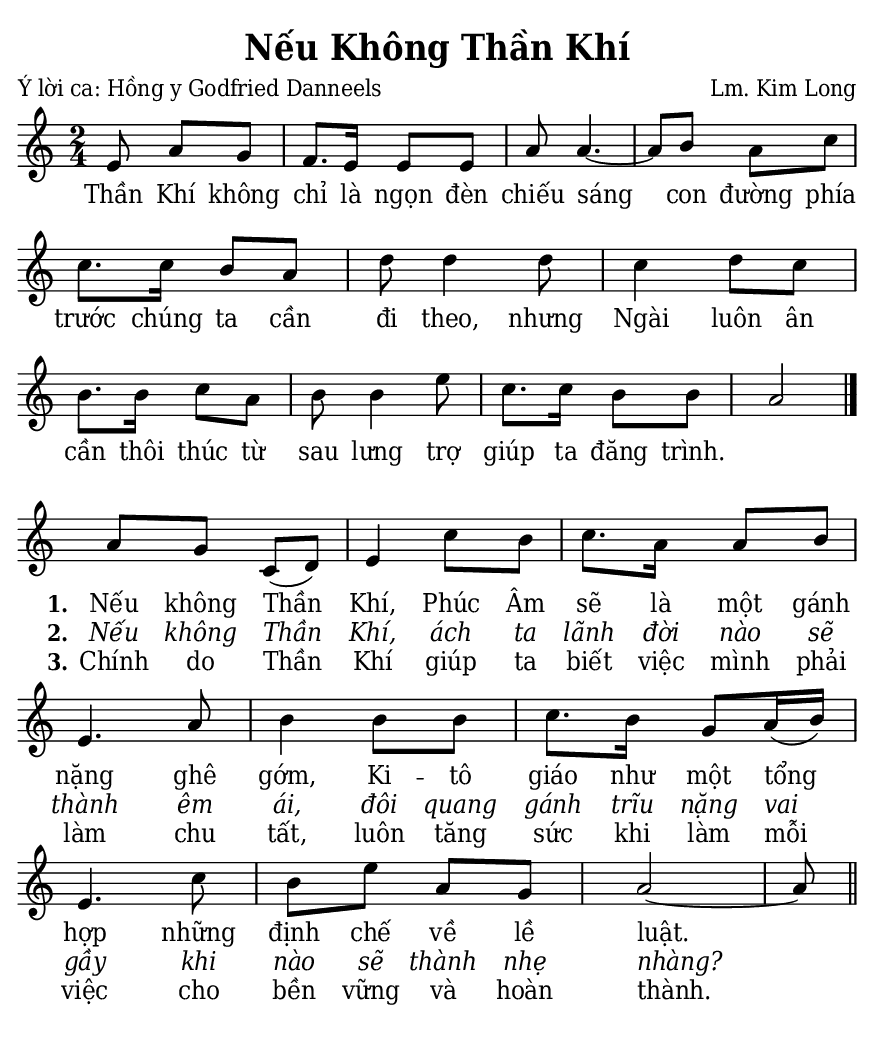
% Cài đặt chung
\version "2.24.3"
\include "english.ly"

\header {
  title = "Nếu Không Thần Khí"
  poet = "Ý lời ca: Hồng y Godfried Danneels"
  composer = "Lm. Kim Long"
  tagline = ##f
}

% Nhạc
nhacPhanMot = \relative c' {
  \key c \major
  \time 2/4
  \partial 4. e8 a g |
  f8. e16 e8 e |
  a8 a4. ~ |
  a8 b a c |
  c8. c16 b8 a |
  d d4 d8 |
  c4 d8 c |
  b8. b16 c8 a |
  b b4 e8 |
  c8. c16 b8 b |
  a2 \bar "|."
}

nhacPhanHai = \relative c'' {
  \key c \major
  \time 2/4
  a8 g c, (d) |
  e4 c'8 b |
  c8. a16 a8 b |
  e,4. a8 |
  b4 b8 b |
  c8. b16 g8 a16 (b) |
  e,4. c'8 |
  b e a, g |
  a2 ~ |
  a8 \bar "||"
}

% Lời
loiPhanMot = \lyricmode {
  Thần Khí không chỉ là ngọn đèn
  chiếu sáng con đường phía trước chúng ta cần đi theo,
  nhưng Ngài luôn ân cần thôi thúc từ sau lưng trợ giúp ta đăng trình.
}

loiPhanHai = \lyricmode {
  <<
    {
      \set stanza = "1."
      Nếu không Thần Khí, Phúc Âm sẽ là một gánh nặng ghê gớm,
      Ki -- tô giáo như một tổng hợp những định chế về lề luật.
    }
    \new Lyrics {
	    \set associatedVoice = "beSop"
	    \set stanza = "2."
      \override Lyrics.LyricText.font-shape = #'italic
      Nếu không Thần Khí, ách ta lãnh đời nào sẽ thành êm ái,
      đôi quang gánh trĩu nặng vai gầy khi nào sẽ thành nhẹ nhàng?
    }
    \new Lyrics {
	    \set associatedVoice = "beSop"
	    \set stanza = "3."
      Chính do Thần Khí giúp ta biết việc mình phải làm chu tất,
      luôn tăng sức khi làm mỗi việc cho bền vững và hoàn thành.
    }
  >>
}

% Dàn trang
\paper {
  #(set-paper-size "a5")
  top-margin = 3\mm
  bottom-margin = 3\mm
  left-margin = 3\mm
  right-margin = 3\mm
  indent = #0
  #(define fonts
	 (make-pango-font-tree "Deja Vu Serif Condensed"
	 		       "Deja Vu Serif Condensed"
			       "Deja Vu Serif Condensed"
			       (/ 20 20)))
  print-page-number = ##f
}

\score {
  <<
    \new Staff <<
        \clef treble
        \new Voice = beSop {
          \nhacPhanMot
        }
      \new Lyrics \lyricsto beSop \loiPhanMot
    >>
  >>
  \layout {
    \override Lyrics.LyricSpace.minimum-distance = #1.2
    \override Score.BarNumber.break-visibility = ##(#f #f #f)
    \override Score.SpacingSpanner.uniform-stretching = ##t
    ragged-last = ##f
  }
}

\score {
  <<
    \new Staff <<
        \clef treble
        \new Voice = beSop {
          \nhacPhanHai
        }
      \new Lyrics \lyricsto beSop \loiPhanHai
    >>
  >>
  \layout {
    \override Staff.TimeSignature.transparent = ##t
    \override Lyrics.LyricSpace.minimum-distance = #2.5
    \override Score.BarNumber.break-visibility = ##(#f #f #f)
    \override Score.SpacingSpanner.uniform-stretching = ##t
    ragged-last = ##f
  }
}
